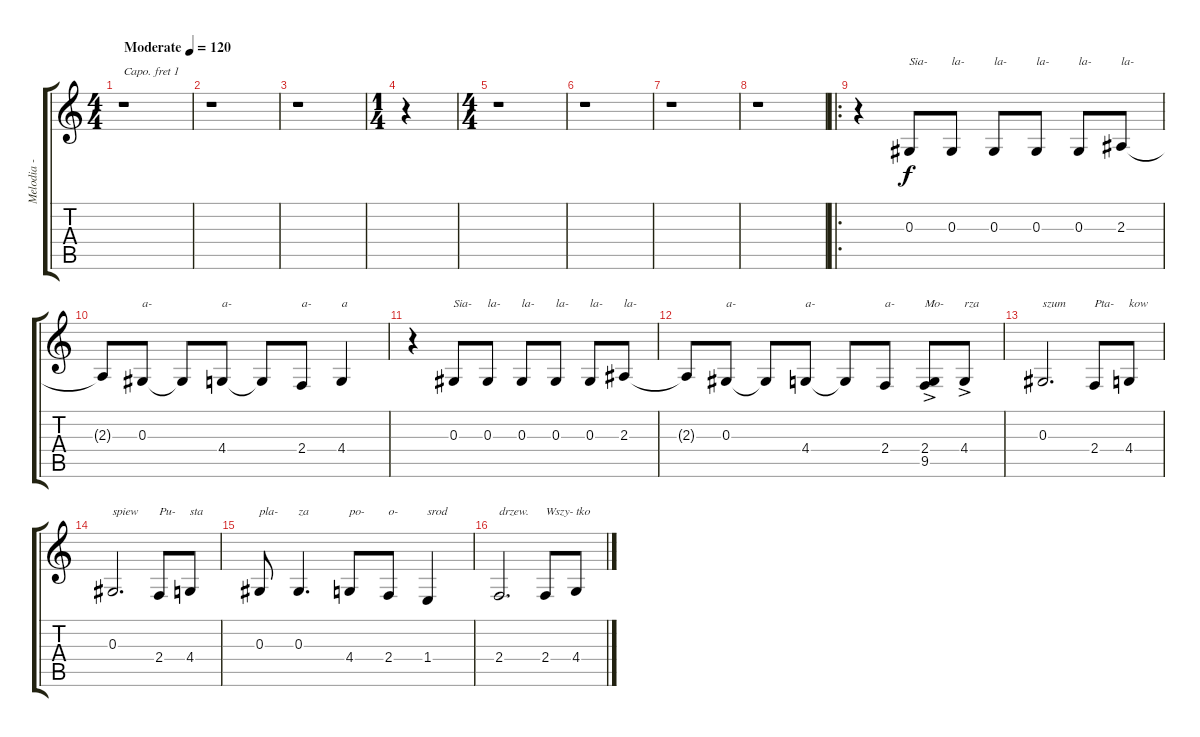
\track ("Melodia - spiew" "Melodia - ") {instrument panflute}
\staff {score tabs}
\capo 1
\tuning (E4 B3 G3 D3 A2 E2) {hide}
\ts (4 4)
\tempo (120 "Moderate")
\clef g2
\ks c
r.1{dy f instrument panflute} |
r.1 |
r.1 |
\ts (1 4)
r.4 |
\ts (4 4)
r.1 |
r.1 |
r.1 |
r.1 |
\ro
r.4 0.3.8{txt "Sia-"} 0.3.8{txt "la-"} 0.3.8{txt "la-"} 0.3.8{txt "la-"} 0.3.8{txt "la-"} 2.3.8{txt "la-"} |
2.3{t}.8 0.3.8{txt "a-"} 0.3{t}.8 4.4.8{txt "a-"} 4.4{t}.8 2.4.8{txt "a-"} 4.4.4{txt "a"} |
r.4 0.3.8{txt "Sia-"} 0.3.8{txt "la-"} 0.3.8{txt "la-"} 0.3.8{txt "la-"} 0.3.8{txt "la-"} 2.3.8{txt "la-"} |
2.3{t}.8 0.3.8{txt "a-"} 0.3{t}.8 4.4.8{txt "a-"} 4.4{t}.8 2.4.8{txt "a-"} (2.4{ac} 9.5).8{txt "Mo-"} 4.4{ac}.8{txt "rza"} |
0.3.2{d txt "szum"} 2.4.8{txt "Pta-"} 4.4.8{txt "kow"} |
0.3.2{d txt "spiew"} 2.4.8{txt "Pu-"} 4.4.8{txt "sta"} |
0.3.8{txt "pla-"} 0.3.4{d txt "za"} 4.4.8{txt "po-"} 2.4.8{txt "o-"} 1.4.4{txt "srod"} |
2.4.2{d txt "drzew."} 2.4.8{txt "Wszy-"} 4.4.8{txt "tko"}
